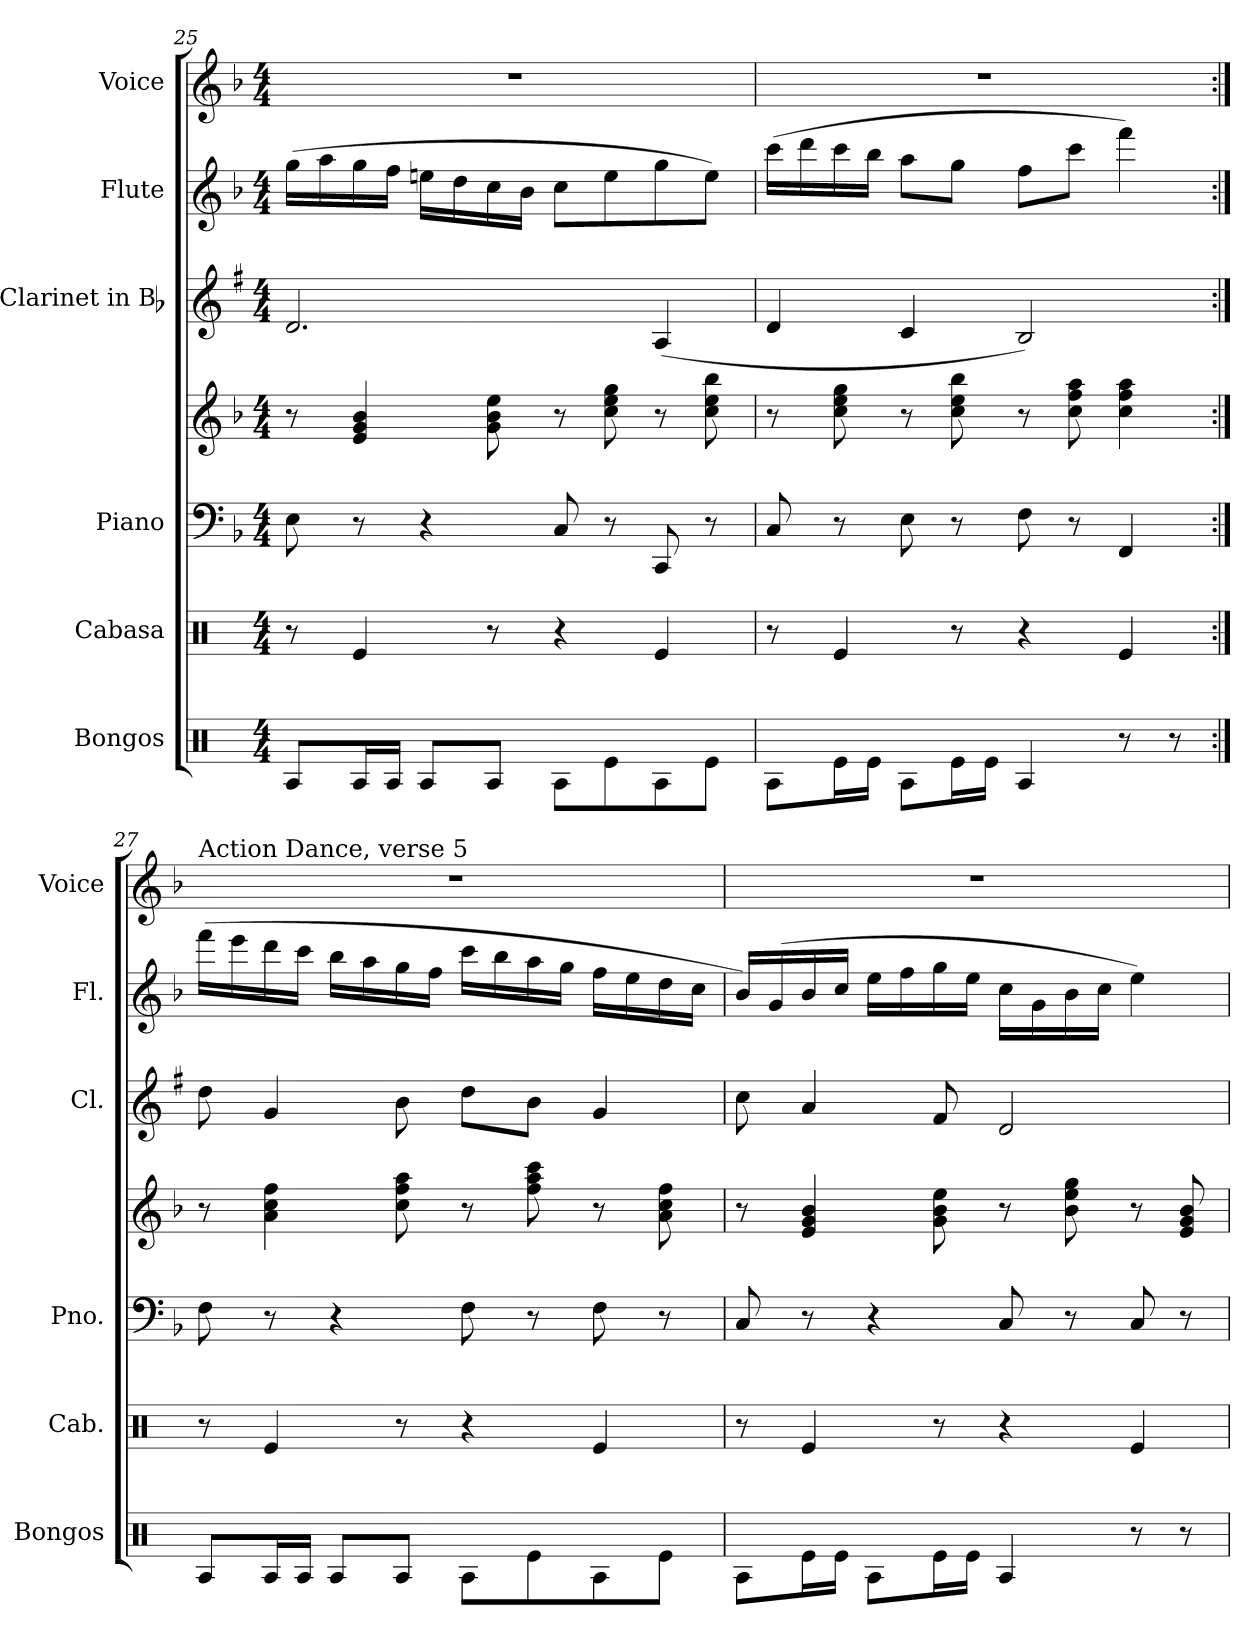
**kern	**kern	**kern	**kern	**kern	**kern	**kern
*part6	*part5	*part4	*part4	*part3	*part2	*part1
*staff7	*staff6	*staff5	*staff4	*staff3	*staff2	*staff1
*I"Bongos	*I"Cabasa	*I"Piano	*	*I"Clarinet in Bb	*I"Flute	*I"Voice
*I'Bongos	*I'Cab.	*I'Pno.	*	*I'Cl.	*I'Fl.	*I'Voice
!!LO:LB:g=z
*clefX	*clefX	*clefF4	*clefG2	*clefG2	*clefG2	*clefG2
*	*	*	*	*ITrd1c2	*	*
*k[]	*k[]	*k[b-]	*k[b-]	*k[b-]	*k[b-]	*k[b-]
*C:	*C:	*F:	*F:	*F:	*F:	*F:
*M4/4	*M4/4	*M4/4	*M4/4	*M4/4	*M4/4	*M4/4
=25	=25	=25	=25	=25	=25	=25
8RAi/L	8r	8Ei\	8r	2.ci/	(16ggi\LL	1r
.	.	.	.	.	16aai\	.
16RAi/L	4Rei/	8r	4ei/ 4gi 4b-i	.	16ggi\	.
16RAi/JJ	.	.	.	.	16ffi\JJ	.
8RAi/L	.	4r	.	.	16eeni\LL	.
.	.	.	.	.	16ddi\	.
8RAi/J	8r	.	8gi\ 8b-i 8eei	.	16cci\	.
.	.	.	.	.	16b-i\JJ	.
8RAi\L	4r	8Ci/	8r	.	8cci\L	.
8Rei\	.	8r	8cci\ 8eei 8ggi	.	8eei\	.
8RAi\	4Rei/	8CCi/	8r	(4Gi/	8ggi\	.
8Rei\J	.	8r	8cci\ 8eei 8bb-i	.	8eei\J)	.
=26	=26	=26	=26	=26	=26	=26
8RAi\L	8r	8Ci/	8r	4ci/	(16ccci\LL	1r
.	.	.	.	.	16dddi\	.
16Rei\L	4Rei/	8r	8cci\ 8eei 8ggi	.	16ccci\	.
16Rei\JJ	.	.	.	.	16bb-i\JJ	.
8RAi\L	.	8Ei\	8r	4B-i/	8aai\L	.
16Rei\L	8r	8r	8cci\ 8eei 8bb-i	.	8ggi\J	.
16Rei\JJ	.	.	.	.	.	.
4RAi/	4r	8Fi\	8r	2Ai/)	8ffi\L	.
.	.	8r	8cci\ 8ffi 8aai	.	8ccci\J	.
8r	4Rei/	4FFi/	4cci\ 4ffi 4aai	.	4fffi\)	.
8r	.	.	.	.	.	.
=27:|!	=27:|!	=27:|!	=27:|!	=27:|!	=27:|!	=27:|!
!	!	!	!	!	!	!LO:TX:a:t=Action Dance, verse 5
8RAi/L	8r	8Fi\	8r	8cci\	(16fffi\LL	1r
.	.	.	.	.	16eeei\	.
16RAi/L	4Rei/	8r	4ai\ 4cci 4ffi	4fi/	16dddi\	.
16RAi/JJ	.	.	.	.	16ccci\JJ	.
8RAi/L	.	4r	.	.	16bb-i\LL	.
.	.	.	.	.	16aai\	.
8RAi/J	8r	.	8cci\ 8ffi 8aai	8ai\	16ggi\	.
.	.	.	.	.	16ffi\JJ	.
8RAi\L	4r	8Fi\	8r	8cci\L	16ccci\LL	.
.	.	.	.	.	16bb-i\	.
8Rei\	.	8r	8ffi\ 8aai 8ccci	8ai\J	16aai\	.
.	.	.	.	.	16ggi\JJ	.
8RAi\	4Rei/	8Fi\	8r	4fi/	16ffi\LL	.
.	.	.	.	.	16eei\	.
8Rei\J	.	8r	8ai\ 8cci 8ffi	.	16ddi\	.
.	.	.	.	.	16cci\JJ	.
=28	=28	=28	=28	=28	=28	=28
8RAi\L	8r	8Ci/	8r	8b-i\	16b-i/LL)	1r
.	.	.	.	.	(16gi/	.
16Rei\L	4Rei/	8r	4ei/ 4gi 4b-i	4gi/	16b-i/	.
16Rei\JJ	.	.	.	.	16cci/JJ	.
8RAi\L	.	4r	.	.	16eei\LL	.
.	.	.	.	.	16ffi\	.
16Rei\L	8r	.	8gi\ 8b-i 8eei	8ei/	16ggi\	.
16Rei\JJ	.	.	.	.	16eei\JJ	.
4RAi/	4r	8Ci/	8r	2ci/	16cci\LL	.
.	.	.	.	.	16gi\	.
.	.	8r	8b-i\ 8eei 8ggi	.	16b-i\	.
.	.	.	.	.	16cci\JJ	.
8r	4Rei/	8Ci/	8r	.	4eei\)	.
8r	.	8r	8ei/ 8gi 8b-i	.	.	.
=	=	=	=	=	=	=
*-	*-	*-	*-	*-	*-	*-
